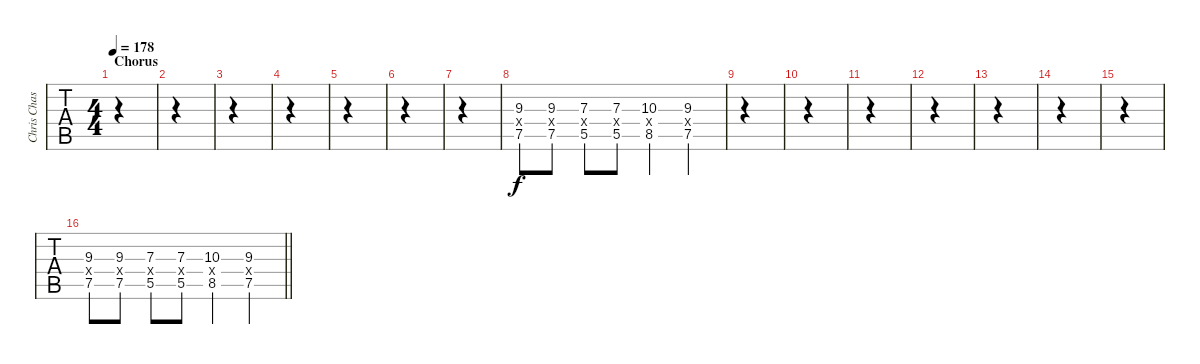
\track ("Chris Chasse - Guitar Two" "Chris Chas") {instrument distortionguitar}
\staff {tabs}
\tuning (Eb4 Bb3 Gb3 Db3 Ab2 Eb2) {hide}
\ts (4 4)
\section ("" "Chorus")
\tempo 178
\clef g2
\ks c
|
|
|
|
|
|
|
(9.3 7.4{x} 7.5).8 (9.3 7.4{x} 7.5).8 (7.3 5.4{x} 5.5).8 (7.3 5.4{x} 5.5).8 (10.3 8.4{x} 8.5).4 (9.3 7.4{x} 7.5).4 |
|
|
|
|
|
|
|
\barLineRight lightlight
(9.3 7.4{x} 7.5).8 (9.3 7.4{x} 7.5).8 (7.3 5.4{x} 5.5).8 (7.3 5.4{x} 5.5).8 (10.3 8.4{x} 8.5).4 (9.3 7.4{x} 7.5).4
